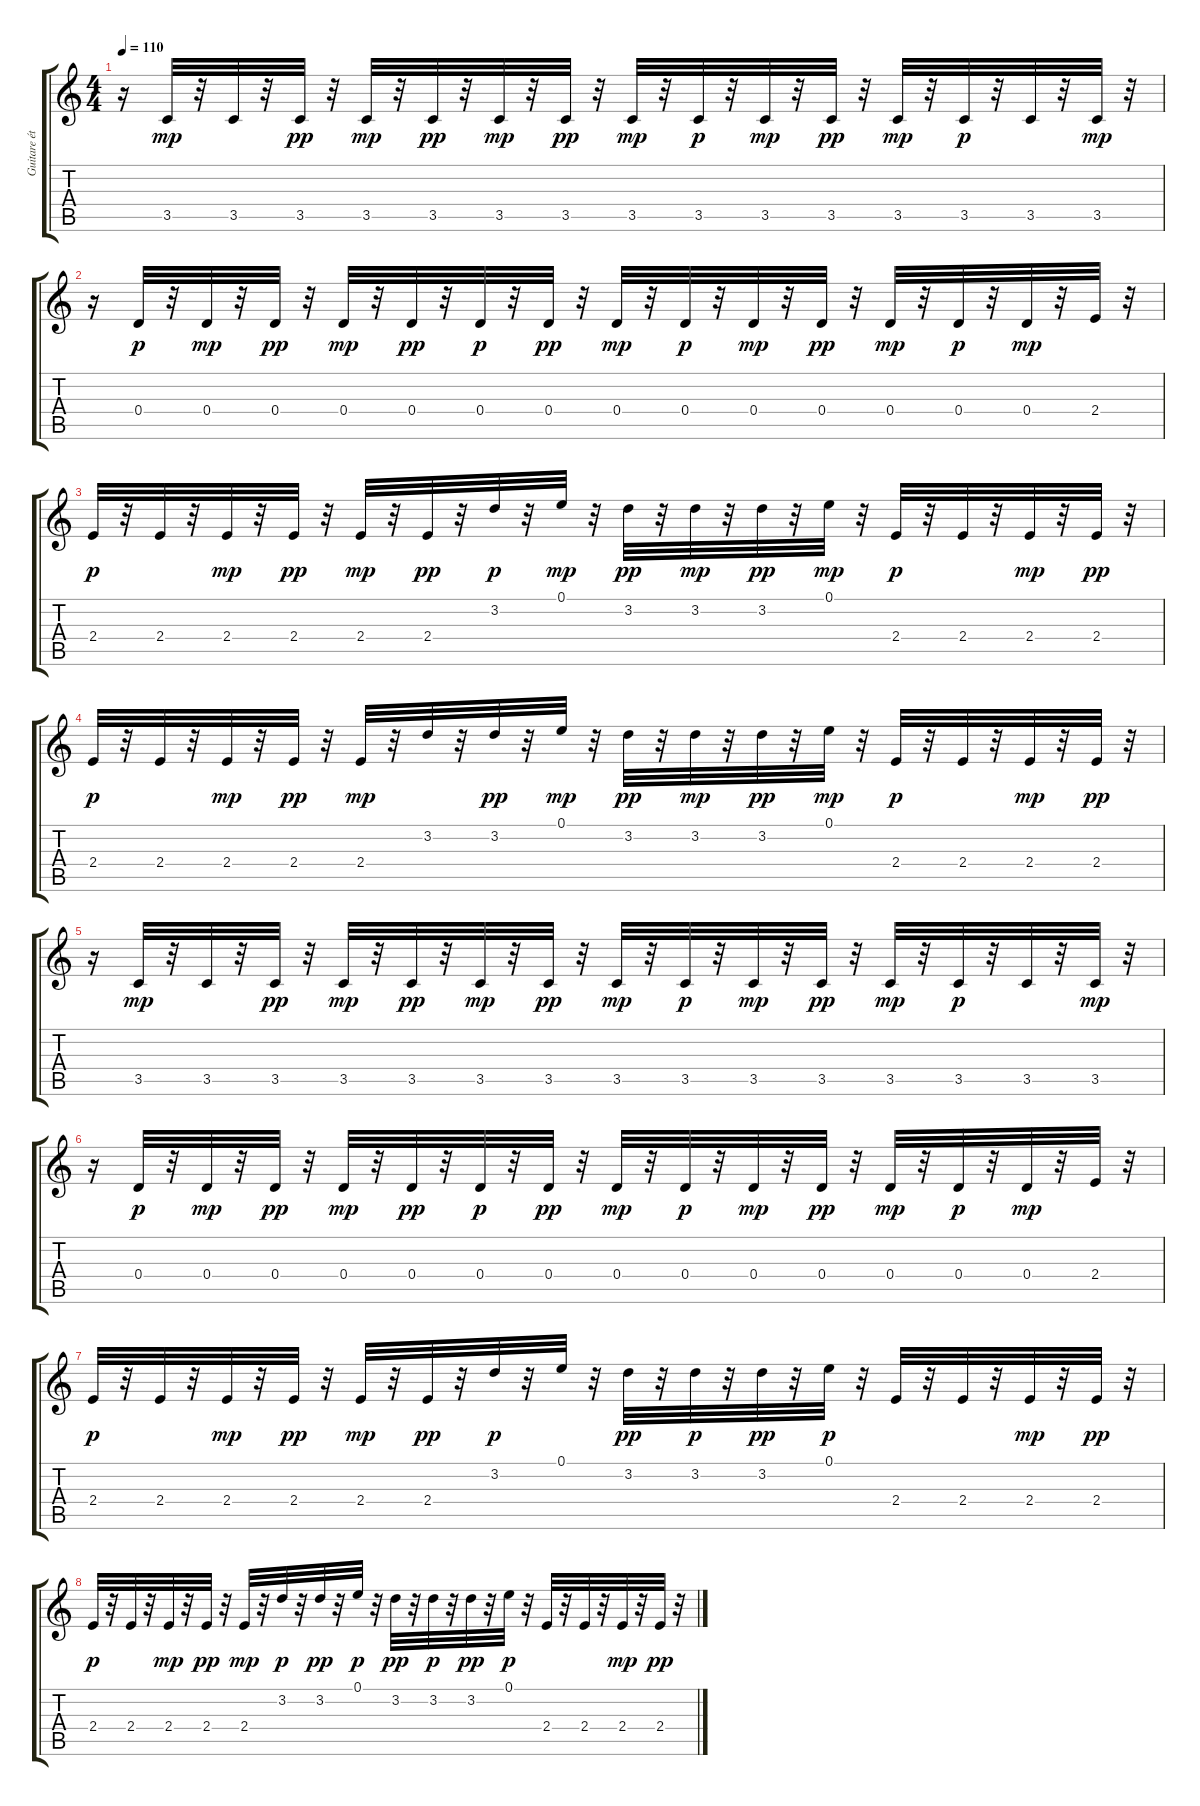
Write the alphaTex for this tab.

\track ("Guitare étouffée" "Guitare ét") {instrument electricguitarmuted}
\staff {score tabs}
\tuning (E4 B3 G3 D3 A2 E2) {hide}
\ts (4 4)
\tempo 110
\clef g2
\ks c
r.16{dy mp} 3.5.32 r.32 3.5.32 r.32 3.5.32{dy pp} r.32 3.5.32{dy mp} r.32 3.5.32{dy pp} r.32 3.5.32{dy mp} r.32 3.5.32{dy pp} r.32 3.5.32{dy mp} r.32 3.5.32{dy p} r.32 3.5.32{dy mp} r.32 3.5.32{dy pp} r.32 3.5.32{dy mp} r.32 3.5.32{dy p} r.32 3.5.32 r.32 3.5.32{dy mp} r.32 |
r.16 0.4.32{dy p} r.32 0.4.32{dy mp} r.32 0.4.32{dy pp} r.32 0.4.32{dy mp} r.32 0.4.32{dy pp} r.32 0.4.32{dy p} r.32 0.4.32{dy pp} r.32 0.4.32{dy mp} r.32 0.4.32{dy p} r.32 0.4.32{dy mp} r.32 0.4.32{dy pp} r.32 0.4.32{dy mp} r.32 0.4.32{dy p} r.32 0.4.32{dy mp} r.32 2.4.32 r.32 |
2.4.32{dy p} r.32 2.4.32 r.32 2.4.32{dy mp} r.32 2.4.32{dy pp} r.32 2.4.32{dy mp} r.32 2.4.32{dy pp} r.32 3.2.32{dy p} r.32 0.1.32{dy mp} r.32 3.2.32{dy pp} r.32 3.2.32{dy mp} r.32 3.2.32{dy pp} r.32 0.1.32{dy mp} r.32 2.4.32{dy p} r.32 2.4.32 r.32 2.4.32{dy mp} r.32 2.4.32{dy pp} r.32 |
2.4.32{dy p} r.32 2.4.32 r.32 2.4.32{dy mp} r.32 2.4.32{dy pp} r.32 2.4.32{dy mp} r.32 3.2.32 r.32 3.2.32{dy pp} r.32 0.1.32{dy mp} r.32 3.2.32{dy pp} r.32 3.2.32{dy mp} r.32 3.2.32{dy pp} r.32 0.1.32{dy mp} r.32 2.4.32{dy p} r.32 2.4.32 r.32 2.4.32{dy mp} r.32 2.4.32{dy pp} r.32 |
r.16 3.5.32{dy mp} r.32 3.5.32 r.32 3.5.32{dy pp} r.32 3.5.32{dy mp} r.32 3.5.32{dy pp} r.32 3.5.32{dy mp} r.32 3.5.32{dy pp} r.32 3.5.32{dy mp} r.32 3.5.32{dy p} r.32 3.5.32{dy mp} r.32 3.5.32{dy pp} r.32 3.5.32{dy mp} r.32 3.5.32{dy p} r.32 3.5.32 r.32 3.5.32{dy mp} r.32 |
r.16 0.4.32{dy p} r.32 0.4.32{dy mp} r.32 0.4.32{dy pp} r.32 0.4.32{dy mp} r.32 0.4.32{dy pp} r.32 0.4.32{dy p} r.32 0.4.32{dy pp} r.32 0.4.32{dy mp} r.32 0.4.32{dy p} r.32 0.4.32{dy mp} r.32 0.4.32{dy pp} r.32 0.4.32{dy mp} r.32 0.4.32{dy p} r.32 0.4.32{dy mp} r.32 2.4.32 r.32 |
2.4.32{dy p} r.32 2.4.32 r.32 2.4.32{dy mp} r.32 2.4.32{dy pp} r.32 2.4.32{dy mp} r.32 2.4.32{dy pp} r.32 3.2.32{dy p} r.32 0.1.32 r.32 3.2.32{dy pp} r.32 3.2.32{dy p} r.32 3.2.32{dy pp} r.32 0.1.32{dy p} r.32 2.4.32 r.32 2.4.32 r.32 2.4.32{dy mp} r.32 2.4.32{dy pp} r.32 |
2.4.32{dy p} r.32 2.4.32 r.32 2.4.32{dy mp} r.32 2.4.32{dy pp} r.32 2.4.32{dy mp} r.32 3.2.32{dy p} r.32 3.2.32{dy pp} r.32 0.1.32{dy p} r.32 3.2.32{dy pp} r.32 3.2.32{dy p} r.32 3.2.32{dy pp} r.32 0.1.32{dy p} r.32 2.4.32 r.32 2.4.32 r.32 2.4.32{dy mp} r.32 2.4.32{dy pp} r.32
